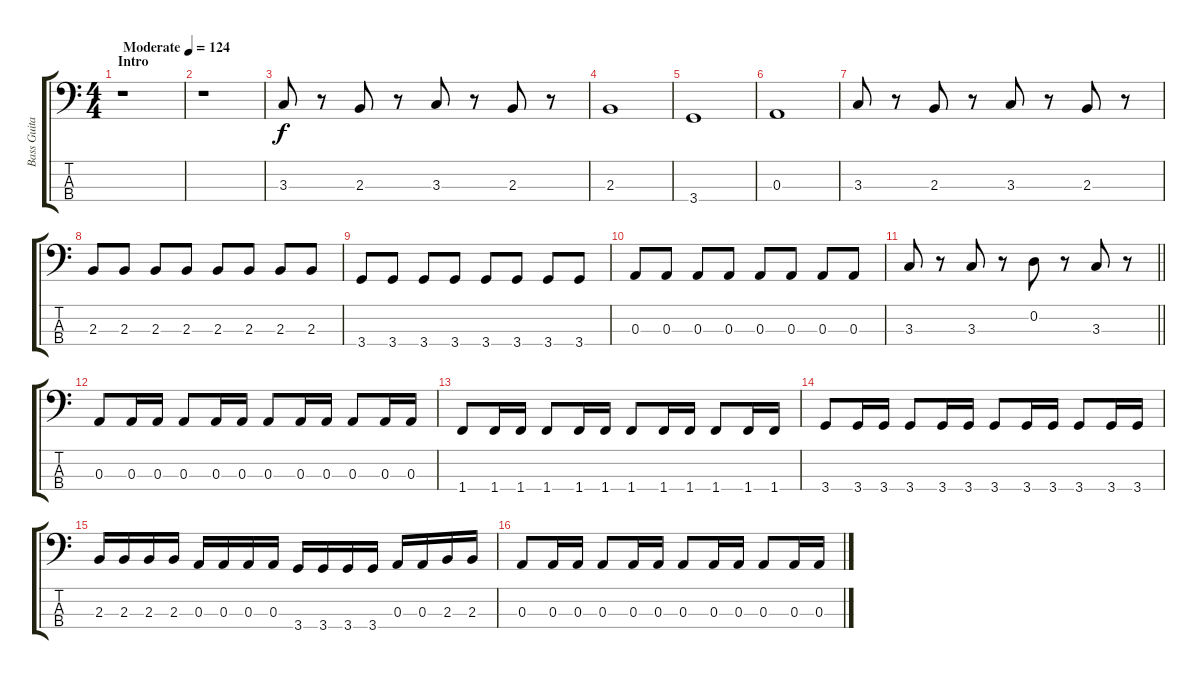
\track ("Bass Guitar" "Bass Guita") {instrument electricbasspick}
\staff {score tabs}
\tuning (G2 D2 A1 E1) {hide}
\ts (4 4)
\section ("" "Intro")
\tempo (124 "Moderate")
\clef f4
\ks c
r.1{dy f instrument electricbasspick} |
r.1 |
3.3.8 r.8 2.3.8 r.8 3.3.8 r.8 2.3.8 r.8 |
2.3.1 |
3.4.1 |
0.3.1 |
3.3.8 r.8 2.3.8 r.8 3.3.8 r.8 2.3.8 r.8 |
2.3.8 2.3.8 2.3.8 2.3.8 2.3.8 2.3.8 2.3.8 2.3.8 |
3.4.8 3.4.8 3.4.8 3.4.8 3.4.8 3.4.8 3.4.8 3.4.8 |
0.3.8 0.3.8 0.3.8 0.3.8 0.3.8 0.3.8 0.3.8 0.3.8 |
\barLineRight lightlight
3.3.8 r.8 3.3.8 r.8 0.2.8 r.8 3.3.8 r.8 |
\section ("" "")
0.3.8 0.3.16 0.3.16 0.3.8 0.3.16 0.3.16 0.3.8 0.3.16 0.3.16 0.3.8 0.3.16 0.3.16 |
1.4.8 1.4.16 1.4.16 1.4.8 1.4.16 1.4.16 1.4.8 1.4.16 1.4.16 1.4.8 1.4.16 1.4.16 |
3.4.8 3.4.16 3.4.16 3.4.8 3.4.16 3.4.16 3.4.8 3.4.16 3.4.16 3.4.8 3.4.16 3.4.16 |
2.3.16 2.3.16 2.3.16 2.3.16 0.3.16 0.3.16 0.3.16 0.3.16 3.4.16 3.4.16 3.4.16 3.4.16 0.3.16 0.3.16 2.3.16 2.3.16 |
0.3.8 0.3.16 0.3.16 0.3.8 0.3.16 0.3.16 0.3.8 0.3.16 0.3.16 0.3.8 0.3.16 0.3.16
